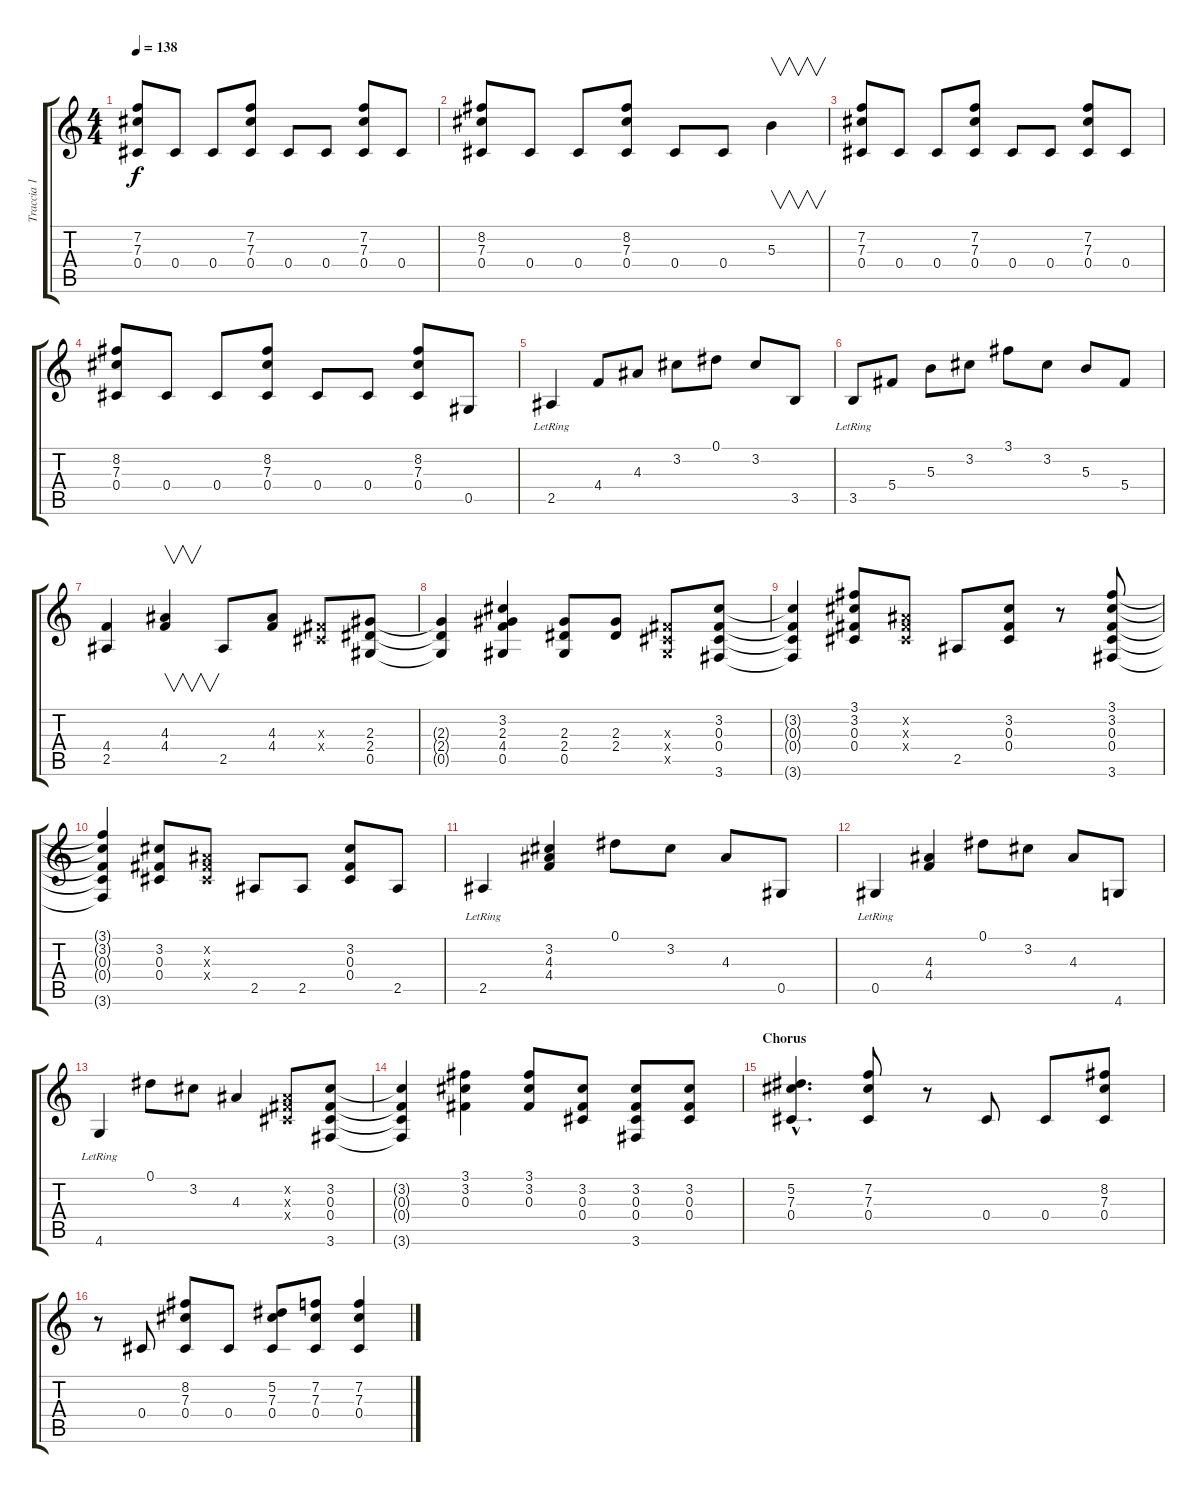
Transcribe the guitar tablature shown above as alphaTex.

\track ("Traccia 1" "Traccia 1") {instrument distortionguitar}
\staff {score tabs}
\tuning (Eb4 Bb3 Gb3 Db3 Ab2 Eb2) {hide}
\ts (4 4)
\tempo 138
\clef g2
\ks c
(7.2 7.3 0.4).8{dy f} 0.4.8 0.4.8 (7.2 7.3 0.4).8 0.4.8 0.4.8 (7.2 7.3 0.4).8 0.4.8 |
(8.2 7.3 0.4).8 0.4.8 0.4.8 (8.2 7.3 0.4).8 0.4.8 0.4.8 5.3.4{v} |
(7.2 7.3 0.4).8 0.4.8 0.4.8 (7.2 7.3 0.4).8 0.4.8 0.4.8 (7.2 7.3 0.4).8 0.4.8 |
(8.2 7.3 0.4).8 0.4.8 0.4.8 (8.2 7.3 0.4).8 0.4.8 0.4.8 (8.2 7.3 0.4).8 0.5.8 |
2.5{lr}.4 4.4.8 4.3.8 3.2.8 0.1.8 3.2.8 3.5.8 |
3.5{lr}.8 5.4.8 5.3.8 3.2.8 3.1.8 3.2.8 5.3.8 5.4.8 |
(4.4 2.5).4 (4.3 4.4).4{v} 2.5.8 (4.3 4.4).8 (0.3{x} 0.4{x}).8 (2.3 2.4 0.5).8 |
(2.3{t} 2.4{t} 0.5{t}).4 (3.2 2.3 4.4 0.5).4 (2.3 2.4 0.5).8 (2.3 2.4).8 (0.3{x} 0.4{x} 0.5{x}).8 (3.2 0.3 0.4 3.6).8 |
(3.2{t} 0.3{t} 0.4{t} 3.6{t}).4 (3.1 3.2 0.3 0.4).8 (0.2{x} 0.3{x} 0.4{x}).8 2.5.8 (3.2 0.3 0.4).8 r.8 (3.1 3.2 0.3 0.4 3.6).8 |
(3.1{t} 3.2{t} 0.3{t} 0.4{t} 3.6{t}).4 (3.2 0.3 0.4).8 (0.2{x} 0.3{x} 0.4{x}).8 2.5.8 2.5.8 (3.2 0.3 0.4).8 2.5.8 |
2.5{lr}.4 (3.2 4.3 4.4).4 0.1.8 3.2.8 4.3.8 0.5.8 |
0.5{lr}.4 (4.3 4.4).4 0.1.8 3.2.8 4.3.8 4.6.8 |
4.6{lr}.4 0.1.8 3.2.8 4.3.4 (0.2{x} 0.3{x} 0.4{x}).8 (3.2 0.3 0.4 3.6).8 |
(3.2{t} 0.3{t} 0.4{t} 3.6{t}).4 (3.1 3.2 0.3).4 (3.1 3.2 0.3).8 (3.2 0.3 0.4).8 (3.2 0.3 0.4 3.6).8 (3.2 0.3 0.4).8 |
\section ("" "Chorus")
(5.2{hac} 7.3{hac} 0.4{hac}).4{d} (7.2 7.3 0.4).8 r.8 0.4.8 0.4.8 (8.2 7.3 0.4).8 |
r.8 0.4.8 (8.2 7.3 0.4).8 0.4.8 (5.2 7.3 0.4).8 (7.2 7.3 0.4).8 (7.2 7.3 0.4).4
